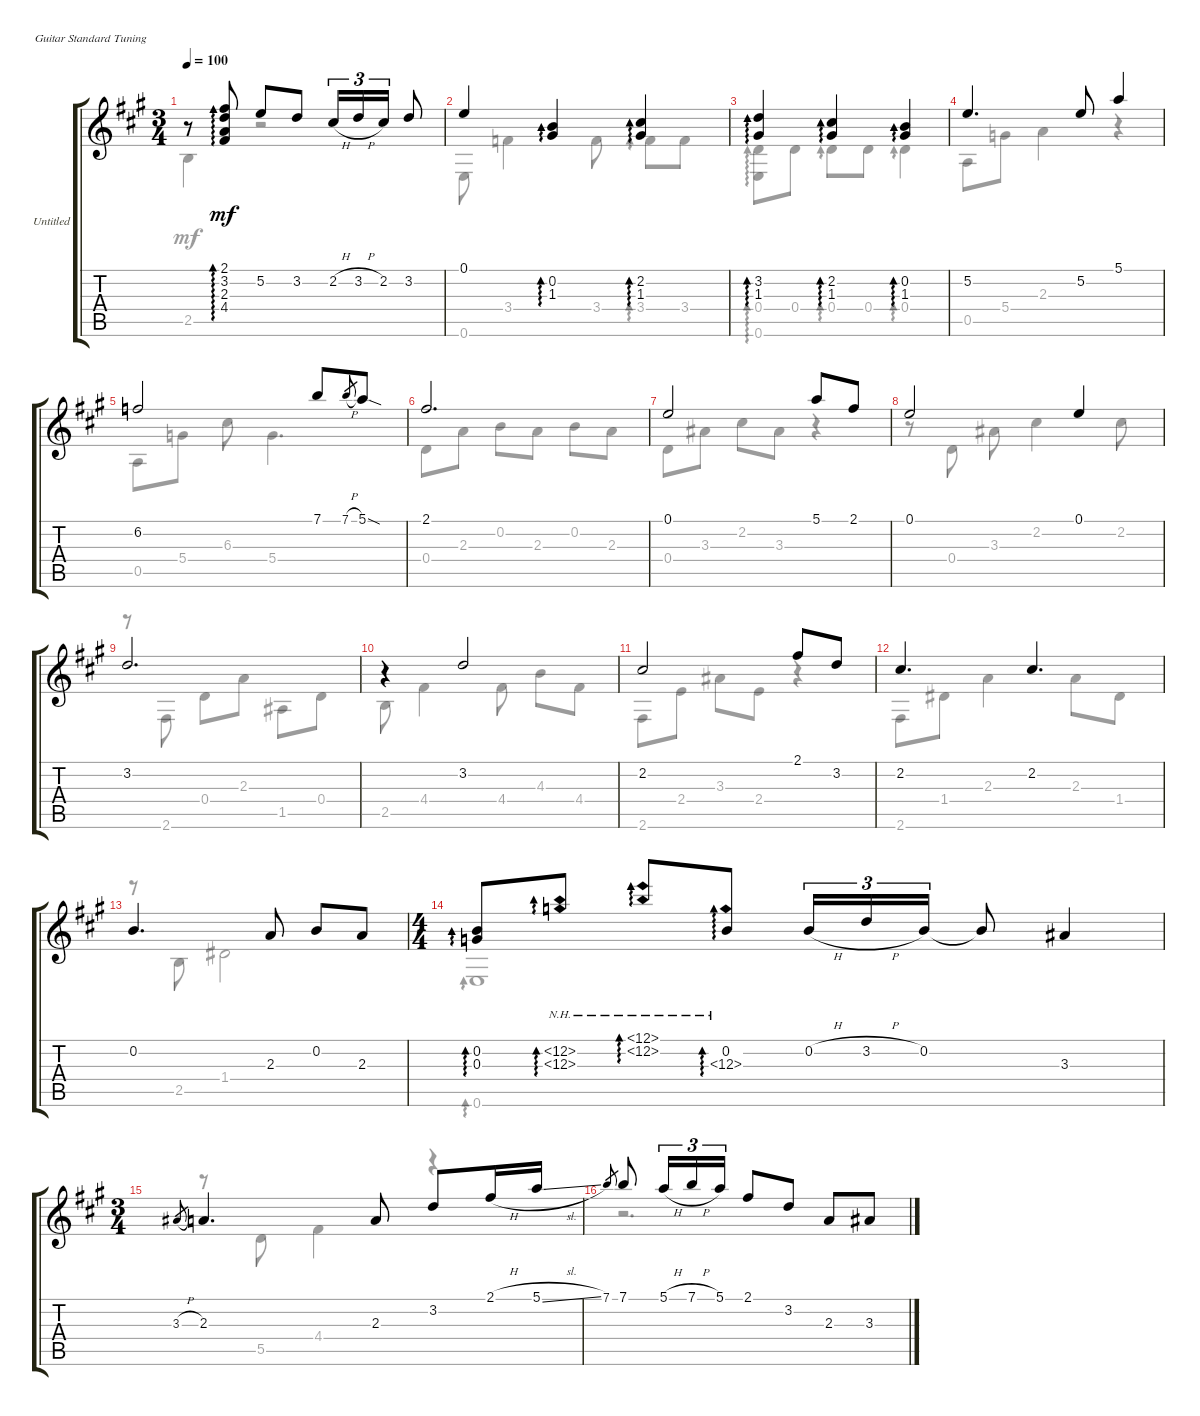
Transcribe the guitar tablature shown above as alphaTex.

\bracketExtendMode groupsimilarinstruments
\firstSystemTrackNameOrientation horizontal
\otherSystemsTrackNameOrientation horizontal
\track ("Untitled" "Untitled") {instrument acousticguitarnylon}
\staff {score tabs}
\tuning (E4 B3 G3 D3 A2 E2)
\voice
\ts (3 4)
\tempo 100
\clef g2
\ks a
r.8{dy mf} (2.1 3.2 2.3 4.4).8{ad 0} 5.2.8 3.2.8 2.2{h}.16{tu (3 2)} 3.2{h}.16{tu (3 2)} 2.2.16{tu (3 2)} 3.2.8 |
0.1.4 (0.2 1.3).4{ad 0} (2.2 1.3).4{ad 0} |
(3.2 1.3).4{ad 0} (2.2 1.3).4{ad 0} (0.2 1.3).4{ad 0} |
5.2.4{d} 5.2.8 5.1.4 |
6.2.2 7.1.8 7.1{h}.8{gr} 5.1{sod}.8 |
2.1.2{d} |
0.1.2 5.1.8 2.1.8 |
0.1.2 0.1.4 |
3.2.2{d} |
r.4 3.2.2 |
2.2.2 2.1.8 3.2.8 |
2.2.4{d} 2.2.4{d} |
0.2.4{d} 2.3.8 0.2.8 2.3.8 |
\ts (4 4)
(0.2 0.3).8{ad 0} (12.2{nh} 12.3{nh}).8{ad 0} (12.1{nh} 12.2{nh}).8{ad 0} (12.3{nh} 0.2).8{ad 0} 0.2{h}.16{tu (3 2)} 3.2{h}.16{tu (3 2)} 0.2.16{tu (3 2)} 0.2{t}.8 3.3.4 |
\ts (3 4)
3.3{h}.8{gr} 2.3.4{d} 2.3.8 3.2.8 2.1{h}.16 5.1{sl}.16 |
7.1.8{gr} 7.1.8 5.1{h}.16{tu (3 2)} 7.1{h}.16{tu (3 2)} 5.1.16{tu (3 2)} 2.1.8 3.2.8 2.3.8 3.3.8
\voice
\clef g2
\ottava regular
\simile none
\ks a
2.5.4{dy mf} r.2 |
0.6.8 3.4.4 3.4.8 3.4.8{ad 0} 3.4.8 |
(0.4 0.6).8{ad 0} 0.4.8 0.4.8{ad 0} 0.4.8 0.4.4{ad 0} |
0.5.8 5.4.8 2.3.4 r.4 |
0.5.8 5.4.8 6.3.8 5.4.4{d} |
0.4.8 2.3.8 0.2.8 2.3.8 0.2.8 2.3.8 |
0.4.8 3.3.8 2.2.8 3.3.8 r.4 |
r.8 0.4.8 3.3.8 2.2.4 2.2.8 |
r.8 2.6.8 0.4.8 2.3.8 1.5.8 0.4.8 |
2.5.8 4.4.4 4.4.8 4.3.8 4.4.8 |
2.6.8 2.4.8 3.3.8 2.4.8 r.4 |
2.6.8 1.4.8 2.3.4 2.3.8 1.4.8 |
r.8 2.5.8 1.4.2 |
0.6.1{ad 0} |
r.8 5.5.8 4.4.4 r.4 |
r.2{d}
